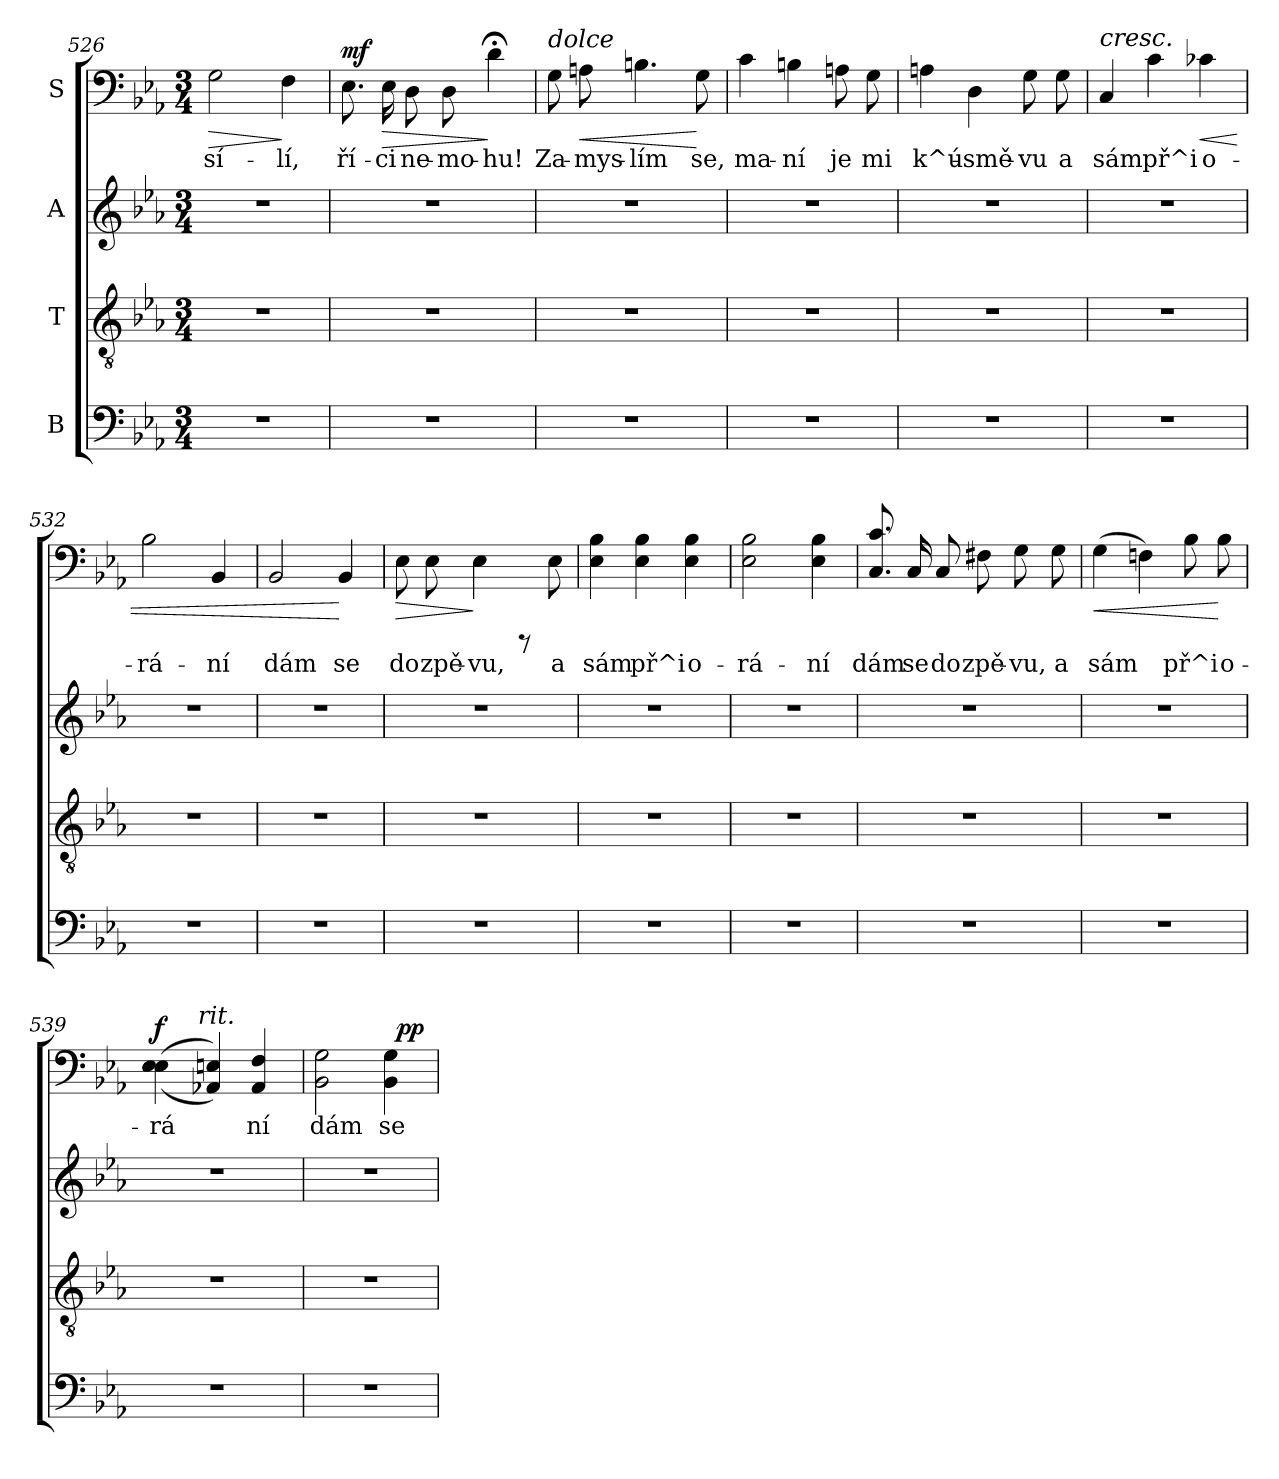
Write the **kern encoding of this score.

**kern	**kern	**kern	**kern	**text	**dynam
*part4	*part3	*part2	*part1	*part1	*part1
*staff4	*staff3	*staff2	*staff1	*staff1	*staff1
*I"B	*I"T	*I"A	*I"S	*	*
*clefF4	*clefGv2	*clefG2	*clefF4	*	*
*k[b-e-a-]	*k[b-e-a-]	*k[b-e-a-]	*k[b-e-a-]	*	*
*E-:	*E-:	*E-:	*E-:	*	*
*M3/4	*M3/4	*M3/4	*M3/4	*	*
=526	=526	=526	=526	=526	=526
!	!	!	!	!LO:LY:b:rj	!LO:HP:b
2.r	2.r	2.r	2G\	sí-	>
!	!	!	!	!LO:LY:b:rj	!
.	.	.	4F\	-lí,	]
=527	=527	=527	=527	=527	=527
!	!	!	!	!LO:LY:b:rj	!LO:DY:a
2.r	2.r	2.r	8.E-\	ří-	mf
!	!	!	!	!LO:LY:b:rj	!LO:HP:b
.	.	.	16E-\	-ci	>
!	!	!	!	!LO:LY:b:rj	!
.	.	.	8D\	ne-	.
!	!	!	!	!LO:LY:b:rj	!
.	.	.	8D\	-mo-	.
!	!	!	!	!LO:LY:b:rj	!
.	.	.	4d;<\	-hu!	]
=528	=528	=528	=528	=528	=528
!	!	!	!LO:TX:a:i:t=dolce	!	!
!	!	!	!	!LO:LY:b:rj	!
2.r	2.r	2.r	8G\	Za-	.
!	!	!	!	!LO:LY:b:rj	!LO:HP:b
.	.	.	8An\	-mys-	<
!	!	!	!	!LO:LY:b:rj	!
.	.	.	4.Bn\	-lím	.
!	!	!	!	!LO:LY:b:rj	!
.	.	.	8G\	se,	[
=529	=529	=529	=529	=529	=529
!	!	!	!	!LO:LY:b:rj	!
2.r	2.r	2.r	4c\	ma-	.
!	!	!	!	!LO:LY:b:rj	!
.	.	.	4Bn\	-ní	.
!	!	!	!	!LO:LY:b:rj	!
.	.	.	8An\	je	.
!	!	!	!	!LO:LY:b:rj	!
.	.	.	8G\	mi	.
!!LO:LB:g=z
=530	=530	=530	=530	=530	=530
!	!	!	!	!LO:LY:b:rj	!
2.r	2.r	2.r	4An\	k^ú-	.
!	!	!	!	!LO:LY:b:rj	!
.	.	.	4D\	-smě-	.
!	!	!	!	!LO:LY:b:rj	!
.	.	.	8G\	-vu	.
!	!	!	!	!LO:LY:b:rj	!
.	.	.	8G\	a	.
=531	=531	=531	=531	=531	=531
!	!	!	!LO:TX:a:i:t=cresc.	!	!
!	!	!	!	!LO:LY:b:rj	!
2.r	2.r	2.r	4C/	sám	.
!	!	!	!	!LO:LY:b:rj	!
.	.	.	4c\	př^i	.
!	!	!	!	!LO:LY:b:rj	!LO:HP:b
.	.	.	4c-X\	o-	<
=532	=532	=532	=532	=532	=532
!	!	!	!	!LO:LY:b:rj	!
2.r	2.r	2.r	2B-\	-rá-	.
!	!	!	!	!LO:LY:b:rj	!
.	.	.	4BB-/	-ní	.
=533	=533	=533	=533	=533	=533
!	!	!	!	!LO:LY:b:rj	!
2.r	2.r	2.r	2BB-/	dám	.
!	!	!	!	!LO:LY:b:rj	!
.	.	.	4BB-/	se	[
=534	=534	=534	=534	=534	=534
!	!	!	!	!LO:LY:b:rj	!LO:HP:b
2.r	2.r	2.r	8E-\	do	>
!	!	!	!	!LO:LY:b:rj	!
.	.	.	8E-\	zpě-	.
!	!	!	!	!LO:LY:b:rj	!
.	.	.	4E-\	-vu,	]
.	.	.	8rCCC	.	.
!	!	!	!	!LO:LY:b:rj	!
.	.	.	8E-\	a	.
=535	=535	=535	=535	=535	=535
!	!	!	!	!LO:LY:b:rj	!
2.r	2.r	2.r	4B-\ 4E-\	sám	.
!	!	!	!	!LO:LY:b:rj	!
.	.	.	4B-\ 4E-\	př^i	.
!	!	!	!	!LO:LY:b:rj	!
.	.	.	4B-\ 4E-\	o-	.
!!LO:PB:g=z
=536	=536	=536	=536	=536	=536
!	!	!	!	!LO:LY:b:rj	!
2.r	2.r	2.r	2B-\ 2E-\	-rá-	.
!	!	!	!	!LO:LY:b:rj	!
.	.	.	4B-\ 4E-\	-ní	.
=537	=537	=537	=537	=537	=537
!	!	!	!	!LO:LY:b:rj	!
2.r	2.r	2.r	8.c/ 8.C/	dám	.
!	!	!	!	!LO:LY:b:rj	!
.	.	.	16C/	se	.
!	!	!	!	!LO:LY:b:rj	!
.	.	.	8C/	do	.
!	!	!	!	!LO:LY:b:rj	!
.	.	.	8F#X\	zpě-	.
!	!	!	!	!LO:LY:b:rj	!
.	.	.	8G\	-vu,	.
!	!	!	!	!LO:LY:b:rj	!
.	.	.	8G\	a	.
=538	=538	=538	=538	=538	=538
!	!	!	!	!LO:LY:b:rj	!LO:HP:b
2.r	2.r	2.r	(>4G\	sám	<
!	!	!	!	!LO:LY:b:rj	!
.	.	.	4Fn\)	.	.
!	!	!	!	!LO:LY:b:rj	!
.	.	.	8B-\	př^i	.
!	!	!	!	!LO:LY:b:rj	!
.	.	.	8B-\	o-	[
=539	=539	=539	=539	=539	=539
!	!	!	!	!LO:LY:b:rj	!LO:DY:a
*	*	*	*^	*	*
2.r	2.r	2.r	(<(>4E-\ 4E-\	8...ryy	-rá-	f
!	!	!	!	!LO:TX:a:i:t=rit.	!	!
.	.	.	.	2ryy	.	.
!	!	!	!	!	!LO:LY:b:rj	!
.	.	.	4En/ 4AA-X/))	.	--	.
!	!	!	!	!	!LO:LY:b:rj	!
.	.	.	4F/ 4AA-/	.	-ní	.
.	.	.	.	64ryy	.	.
=540	=540	=540	=540	=540	=540	=540
!	!	!	!	!	!LO:LY:b:rj	!
2.r	2.r	2.r	2G\ 2BB-\	2ryy	dám	.
!	!	!	!	!	!LO:LY:b:rj	!
.	.	.	4G\ 4BB-\	32ryy	se	.
!	!	!	!	!	!	!LO:DY:b
.	.	.	.	8..ryy	.	pp
*	*	*	*v	*v	*	*
=	=	=	=	=	=
*-	*-	*-	*-	*-	*-
